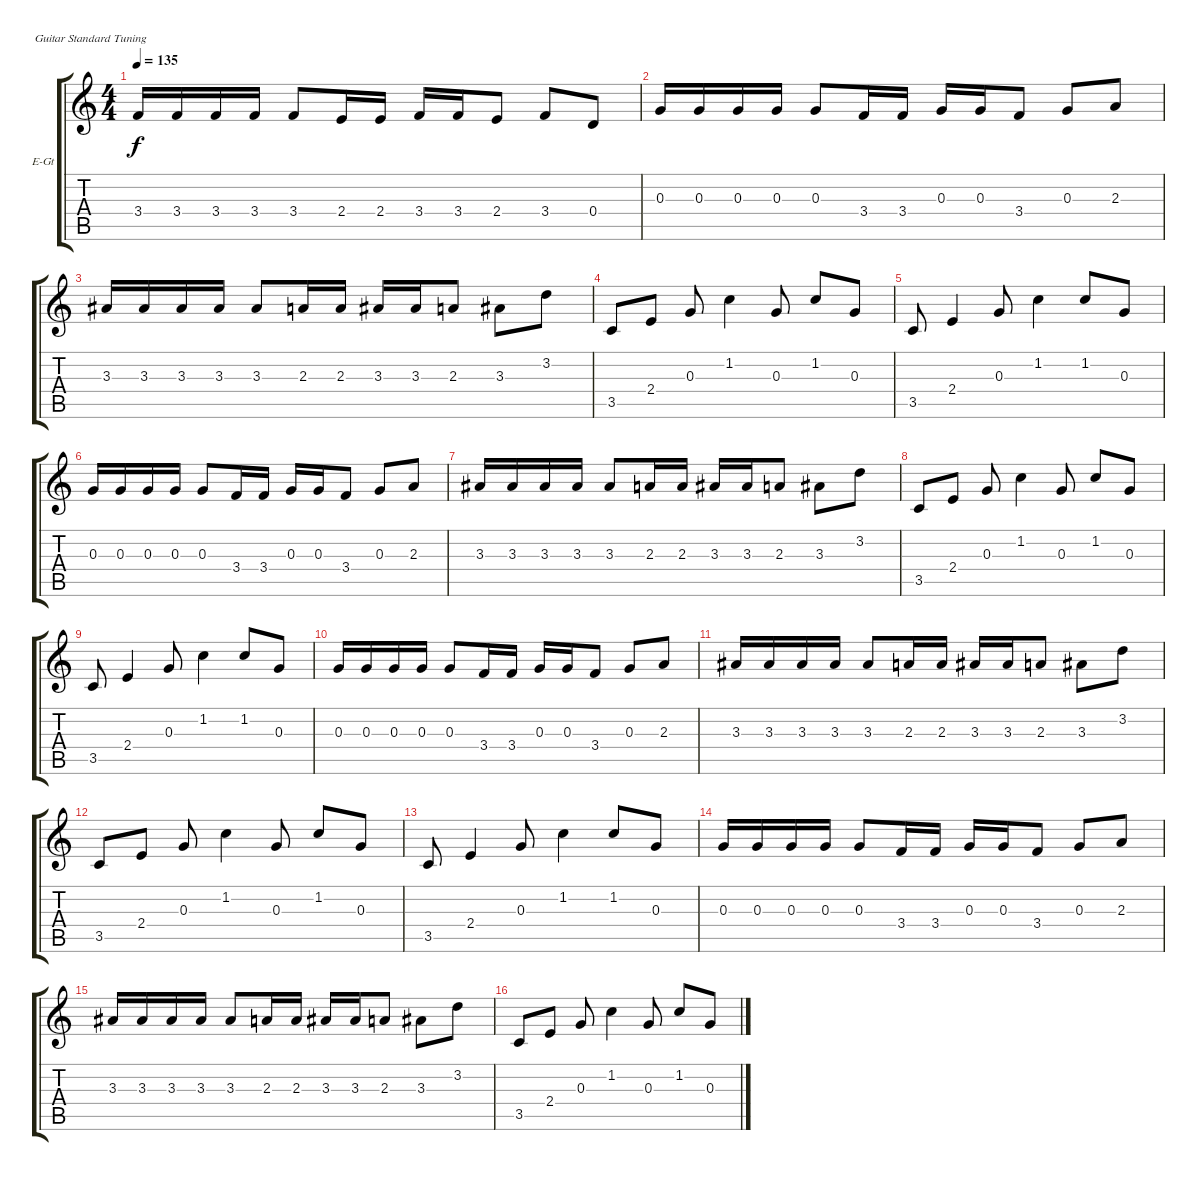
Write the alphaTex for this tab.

\bracketExtendMode groupsimilarinstruments
\firstSystemTrackNameOrientation horizontal
\otherSystemsTrackNameOrientation horizontal
\track ("Соло гитара" "E-Gt") {instrument electricguitarclean}
\staff {score tabs}
\tuning (E4 B3 G3 D3 A2 E2)
\ts (4 4)
\tempo 135
\clef g2
\scale
0.333333
\ks c
3.4.16{dy f} 3.4.16 3.4.16 3.4.16 3.4.8 2.4.16 2.4.16 3.4.16 3.4.16 2.4.8 3.4.8 0.4.8 |
\scale
0.333333 0.3.16 0.3.16 0.3.16 0.3.16 0.3.8 3.4.16 3.4.16 0.3.16 0.3.16 3.4.8 0.3.8 2.3.8 |
\scale
0.333333 3.3.16 3.3.16 3.3.16 3.3.16 3.3.8 2.3.16 2.3.16 3.3.16 3.3.16 2.3.8 3.3.8 3.2.8 |
\scale
0.333333 3.5.8 2.4.8 0.3.8 1.2.4 0.3.8 1.2.8 0.3.8 |
\scale
0.333333 3.5.8 2.4.4 0.3.8 1.2.4 1.2.8 0.3.8 |
\scale
0.333333 0.3.16 0.3.16 0.3.16 0.3.16 0.3.8 3.4.16 3.4.16 0.3.16 0.3.16 3.4.8 0.3.8 2.3.8 |
\scale
0.333333 3.3.16 3.3.16 3.3.16 3.3.16 3.3.8 2.3.16 2.3.16 3.3.16 3.3.16 2.3.8 3.3.8 3.2.8 |
\scale
0.333333 3.5.8 2.4.8 0.3.8 1.2.4 0.3.8 1.2.8 0.3.8 |
\scale
0.333333 3.5.8 2.4.4 0.3.8 1.2.4 1.2.8 0.3.8 |
\scale
0.333333 0.3.16 0.3.16 0.3.16 0.3.16 0.3.8 3.4.16 3.4.16 0.3.16 0.3.16 3.4.8 0.3.8 2.3.8 |
\scale
0.333333 3.3.16 3.3.16 3.3.16 3.3.16 3.3.8 2.3.16 2.3.16 3.3.16 3.3.16 2.3.8 3.3.8 3.2.8 |
\scale
0.333333 3.5.8 2.4.8 0.3.8 1.2.4 0.3.8 1.2.8 0.3.8 |
\scale
0.333333 3.5.8 2.4.4 0.3.8 1.2.4 1.2.8 0.3.8 |
\scale
0.333333 0.3.16 0.3.16 0.3.16 0.3.16 0.3.8 3.4.16 3.4.16 0.3.16 0.3.16 3.4.8 0.3.8 2.3.8 |
\scale
0.333333 3.3.16 3.3.16 3.3.16 3.3.16 3.3.8 2.3.16 2.3.16 3.3.16 3.3.16 2.3.8 3.3.8 3.2.8 |
\scale
0.333333 3.5.8 2.4.8 0.3.8 1.2.4 0.3.8 1.2.8 0.3.8
